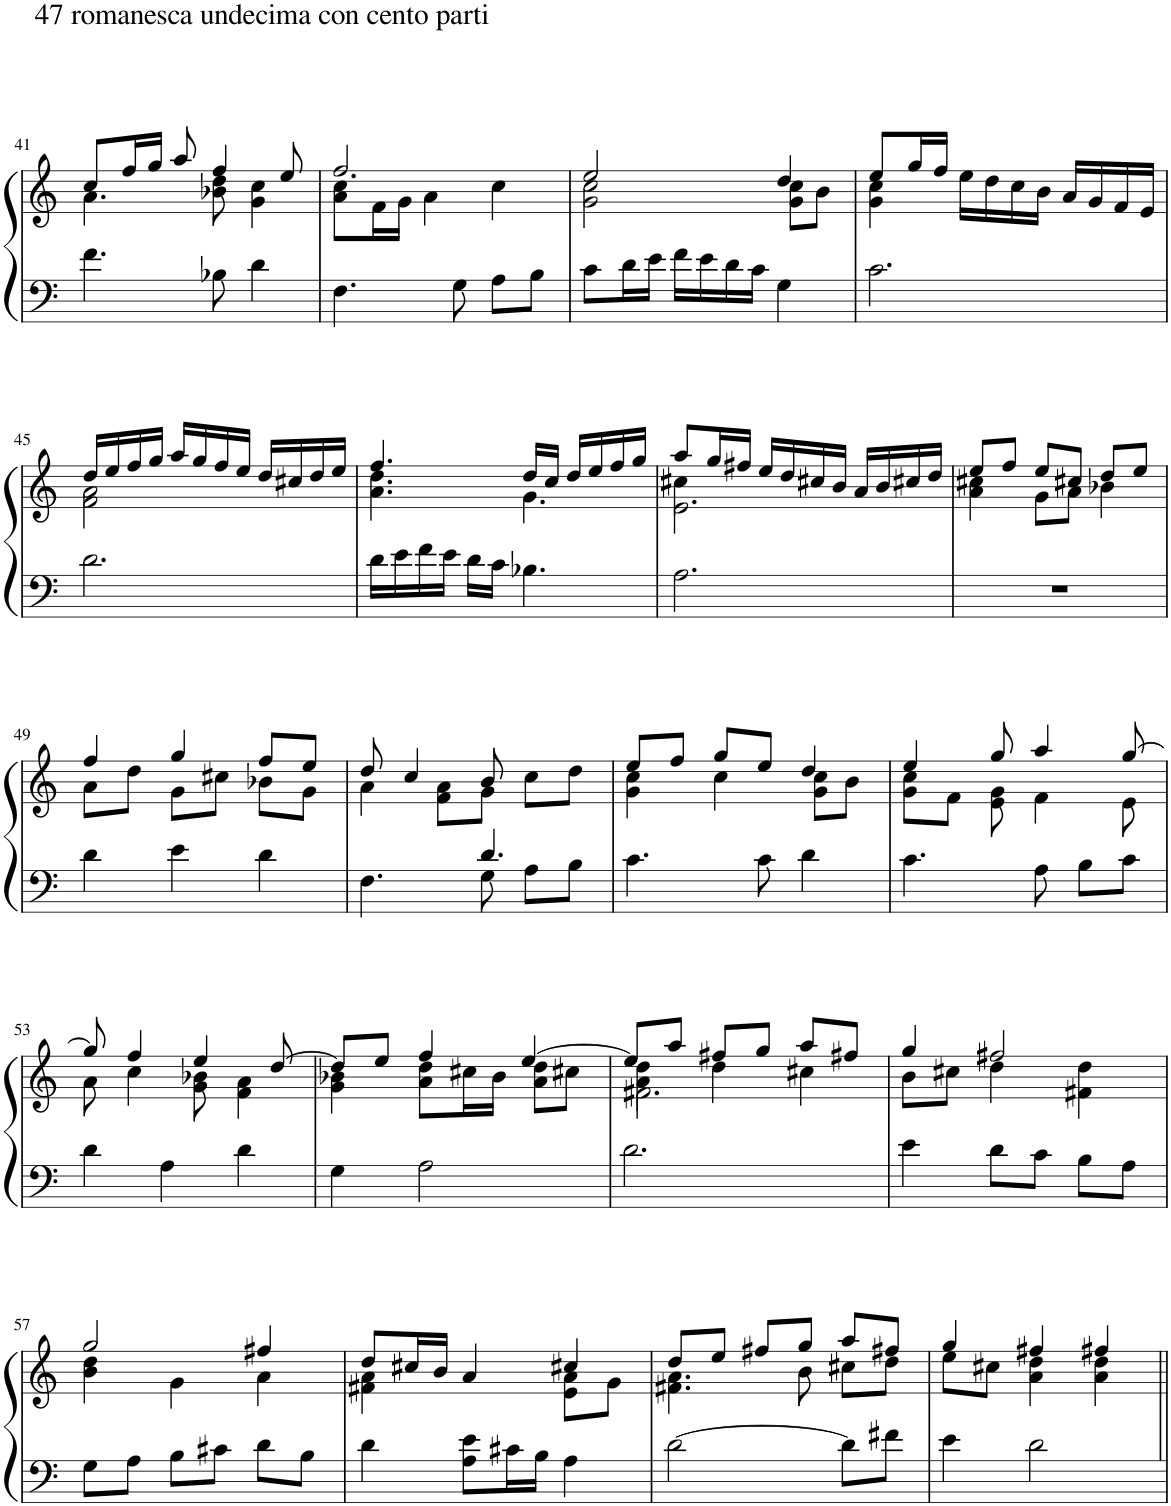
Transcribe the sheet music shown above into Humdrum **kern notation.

**kern	**kern
*part1	*part1
*staff2	*staff1
*I"Piano	*
*I'Pno.	*
!!LO:PB:g=z
*clefF4	*clefG2
*k[]	*k[]
*M3/4	*M3/4
=41	=41
*	*^
!	!LO:TX:a:t=47 romanesca undecima con cento parti	!
!LO:TX:a:t=47 romanesca undecima con cento parti	!	!
4.f\	8cc/L	4.a\
.	16ff/L	.
.	16gg/JJ	.
.	8aa/	.
8B-X\	4ff/	8b-X\ 8dd\
4d\	.	4g\ 4cc\
.	8ee/	.
=42	=42	=42
4.F\	2.ff/	8a\ 8cc\L
.	.	16f\L
.	.	16g\JJ
.	.	4a\
8G\	.	.
8A\L	.	4cc\
8B\J	.	.
=43	=43	=43
8c\L	2ee/	2g\ 2cc\
16d\L	.	.
16e\JJ	.	.
16f\LL	.	.
16e\	.	.
16d\	.	.
16c\JJ	.	.
4G\	4dd/	8g\ 8cc\L
.	.	8b\J
=44	=44	=44
2.c\	8ee/L	4g\ 4cc\
.	16gg/L	.
.	16ff/JJ	.
.	16ee\LL	2ryy
.	16dd\	.
.	16cc\	.
.	16b\JJ	.
.	16a/LL	.
.	16g/	.
.	16f/	.
.	16e/JJ	.
!!LO:LB:g=z	!!
=45	=45	=45
2.d\	16dd/LL	2f\ 2a\
.	16ee/	.
.	16ff/	.
.	16gg/JJ	.
.	16aa/LL	.
.	16gg/	.
.	16ff/	.
.	16ee/JJ	.
.	16dd/LL	4ryy
.	16cc#X/	.
.	16dd/	.
.	16ee/JJ	.
=46	=46	=46
16d\LL	4.ff/	4.a\ 4.dd\
16e\	.	.
16f\	.	.
16e\JJ	.	.
16d\LL	.	.
16c\JJ	.	.
4.B-X\	16dd/LL	4.g\
.	16cc/JJ	.
.	16dd/LL	.
.	16ee/	.
.	16ff/	.
.	16gg/JJ	.
=47	=47	=47
*	*	*^
2.A\	8aa/L	4cc#X\	2.e\
.	16gg/L	.	.
.	16ff#X/JJ	.	.
.	16ee/LL	2ryy	.
.	16dd/	.	.
.	16cc#X/	.	.
.	16b/JJ	.	.
.	16a/LL	.	.
.	16b/	.	.
.	16cc#X/	.	.
.	16dd/JJ	.	.
*	*	*v	*v
=48	=48	=48
2.r	8ee/L	4a\ 4cc#X\
.	8ff/J	.
.	8ee/L	8g\L
.	8cc#X/J	8a\J
.	8dd/L	4b-X\
.	8ee/J	.
!!LO:LB:g=z	!!
=49	=49	=49
4d\	4ff/	8a\L
.	.	8dd\J
4e\	4gg/	8g\L
.	.	8cc#X\J
4d\	8ff/L	8b-X\L
.	8ee/J	8g\J
=50	=50	=50
*^	*	*
4.F\	4.ryy	8dd/	4a\
.	.	4cc/	.
.	.	.	8f\ 8a\L
4.d/	8G\	8b/	8g\J
.	8A\L	8cc\L	4ryy
.	8B\J	8dd\J	.
*v	*v	*	*
=51	=51	=51
4.c\	8ee/L	4g\ 4cc\
.	8ff/J	.
.	8gg/L	4cc\
8c\	8ee/J	.
4d\	4dd/	8g\ 8cc\L
.	.	8b\J
=52	=52	=52
4.c\	4ee/	8g\ 8cc\L
.	.	8f\J
.	8gg/	8e\ 8g\
8A\	4aa/	4f\
8B\L	.	.
8c\J	[8gg/	8e\
!!LO:LB:g=z	!!
=53	=53	=53
4d\	8gg/]	8a\
.	4ff/	4cc\
4A\	.	.
.	4ee/	8g\ 8b-X\
4d\	.	4f\ 4a\
.	[8dd/	.
=54	=54	=54
4G\	8dd/L]	4g\ 4b-X\
.	8ee/J	.
2A\	4ff/	8a\ 8dd\L
.	.	16cc#X\L
.	.	16b-\JJ
.	[4ee/	8a\ 8dd\L
.	.	8cc#X\J
=55	=55	=55
*	*	*^
2.d\	8ee/L]	4a\ 4dd\	2.f#X\
.	8aa/J	.	.
.	8ff#X/L	4dd\	.
.	8gg/J	.	.
.	8aa/L	4cc#X\	.
.	8ff#X/J	.	.
*	*	*v	*v
=56	=56	=56
4e\	4gg/	8b\L
.	.	8cc#X\J
8d\L	2ff#X/	4dd\
8c\J	.	.
8B\L	.	4f#X\ 4dd\
8A\J	.	.
!!LO:LB:g=z	!!
=57	=57	=57
8G\L	2gg/	4b\ 4dd\
8A\J	.	.
8B\L	.	4g\
8c#X\J	.	.
8d\L	4ff#X/	4a\
8B\J	.	.
=58	=58	=58
4d\	8dd/L	4f#X\ 4a\
.	16cc#X/L	.
.	16b/JJ	.
8A\ 8e\L	4a/	4ryy
16c#X\L	.	.
16B\JJ	.	.
4A\	4cc#X/	8e\ 8a\L
.	.	8g\J
=59	=59	=59
[2d\	8dd/L	4.f#X\ 4.a\
.	8ee/J	.
.	8ff#X/L	.
.	8gg/J	8b\
8d\L]	8aa/L	8cc#X\L
8f#X\J	8ff#X/J	8dd\J
=60	=60	=60
4e\	4gg/	8ee\L
.	.	8cc#X\J
2d\	4ff#X/	4a\ 4dd\
.	4ff#X/	4a\ 4dd\
*	*v	*v
=||	=||
*-	*-
